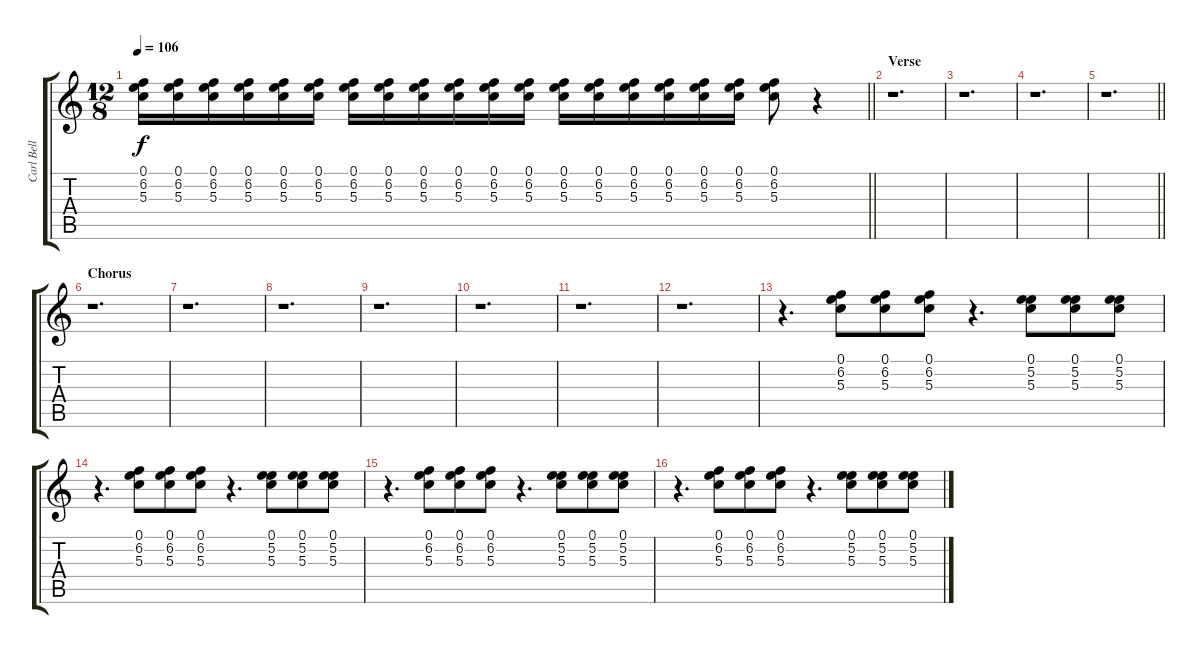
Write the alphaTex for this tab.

\track ("Carl Bell (Lead Guitar)" "Carl Bell ") {instrument distortionguitar}
\staff {score tabs}
\tuning (E4 B3 G3 D3 A2 D2) {hide}
\ts (12 8)
\tempo 106
\clef g2
\barLineRight lightlight
\ks c
(0.1 6.2 5.3).16{dy f} (0.1 6.2 5.3).16 (0.1 6.2 5.3).16 (0.1 6.2 5.3).16 (0.1 6.2 5.3).16 (0.1 6.2 5.3).16 (0.1 6.2 5.3).16 (0.1 6.2 5.3).16 (0.1 6.2 5.3).16 (0.1 6.2 5.3).16 (0.1 6.2 5.3).16 (0.1 6.2 5.3).16 (0.1 6.2 5.3).16 (0.1 6.2 5.3).16 (0.1 6.2 5.3).16 (0.1 6.2 5.3).16 (0.1 6.2 5.3).16 (0.1 6.2 5.3).16 (0.1 6.2 5.3).8 r.4 |
\section ("" "Verse")
r.1{d} |
r.1{d} |
r.1{d} |
\barLineRight lightlight
r.1{d} |
\section ("" "Chorus")
r.1{d} |
r.1{d} |
r.1{d} |
r.1{d} |
r.1{d} |
r.1{d} |
r.1{d} |
r.4{d} (0.1 6.2 5.3).8 (0.1 6.2 5.3).8 (0.1 6.2 5.3).8 r.4{d} (0.1 5.2 5.3).8 (0.1 5.2 5.3).8 (0.1 5.2 5.3).8 |
r.4{d} (0.1 6.2 5.3).8 (0.1 6.2 5.3).8 (0.1 6.2 5.3).8 r.4{d} (0.1 5.2 5.3).8 (0.1 5.2 5.3).8 (0.1 5.2 5.3).8 |
r.4{d} (0.1 6.2 5.3).8 (0.1 6.2 5.3).8 (0.1 6.2 5.3).8 r.4{d} (0.1 5.2 5.3).8 (0.1 5.2 5.3).8 (0.1 5.2 5.3).8 |
r.4{d} (0.1 6.2 5.3).8 (0.1 6.2 5.3).8 (0.1 6.2 5.3).8 r.4{d} (0.1 5.2 5.3).8 (0.1 5.2 5.3).8 (0.1 5.2 5.3).8
